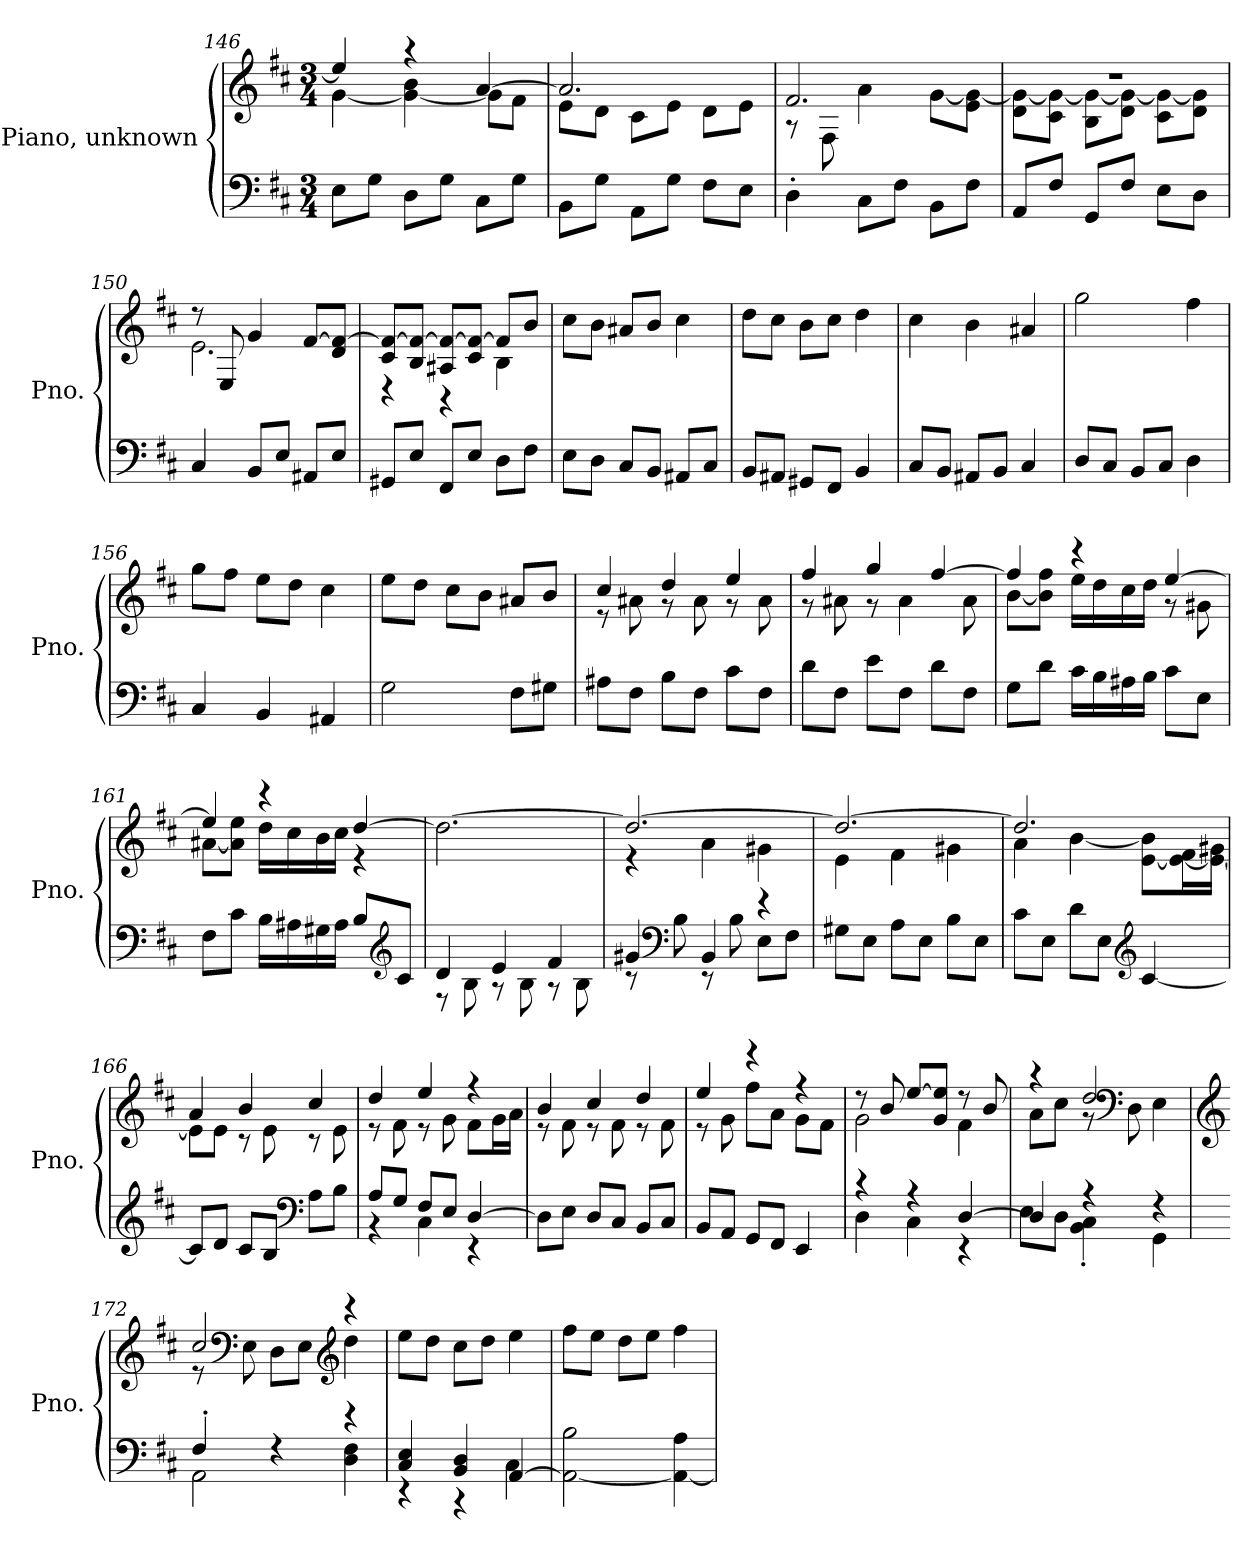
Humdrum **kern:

**kern	**kern
*part1	*part1
*staff2	*staff1
*I"Piano, unknown	*
*I'Pno.	*
*clefF4	*clefG2
*k[f#c#]	*k[f#c#]
*M3/4	*M3/4
=146	=146
*	*^
8E\L	4ee/]	[4g\
8G\J	.	.
8D\L	4r	4g\_ 4b\
8G\J	.	.
8C#\L	[4a/	8g\L]
8G\J	.	8f#\J
=147	=147	=147
8BB\L	2.a/]	8e\L
8G\J	.	8d\J
8AA\L	.	8c#\L
8G\J	.	8e\J
8F#\L	.	8d\L
8E\J	.	8e\J
!!LO:LB:g=z	!!
=148	=148	=148
4D'\	2.f#/	8r
.	.	8F#\
8C#\L	.	4a\
8F#\J	.	.
8BB\L	.	[8g\L
8F#\J	.	8e\ 8g\_J
=149	=149	=149
8AA/L	2.r	8d\ 8g\_L
8F#/J	.	8c#\ 8g\_J
8GG/L	.	8B\ 8g\_L
8F#/J	.	8d\ 8g\_J
8E\L	.	8c#\ 8g\_L
8D\J	.	8d\ 8g\]J
=150	=150	=150
4C#/	8r	2.e\
.	8E/	.
8BB/L	4g/	.
8E/J	.	.
8AA#X/L	[8f#/L	.
8E/J	8d/ 8f#/_J	.
=151	=151	=151
8GG#X/L	8c#/ 8f#/_L	4r
8E/J	8B/ 8f#/_J	.
8FF#/L	8A#X/ 8f#/_L	4r
8E/J	8c#/ 8f#/_J	.
8D\L	8f#/L]	4B\
8F#\J	8b/J	.
*	*v	*v
!!LO:LB:g=z
=152	=152
8E\L	8cc#\L
8D\J	8b\J
8C#/L	8a#X/L
8BB/J	8b/J
8AA#X/L	4cc#\
8C#/J	.
=153	=153
8BB/L	8dd\L
8AA#X/J	8cc#\J
8GG#X/L	8b\L
8FF#/J	8cc#\J
4BB/	4dd\
=154	=154
8C#/L	4cc#\
8BB/J	.
8AA#X/L	4b\
8BB/J	.
4C#/	4a#X/
=155	=155
8D/L	2gg\
8C#/J	.
8BB/L	.
8C#/J	.
4D\	4ff#\
=156	=156
4C#/	8gg\L
.	8ff#\J
4BB/	8ee\L
.	8dd\J
4AA#X/	4cc#\
=157	=157
2G\	8ee\L
.	8dd\J
.	8cc#\L
.	8b\J
8F#\L	8a#X/L
8G#X\J	8b/J
!!LO:LB:g=z
=158	=158
*	*^
8A#X\L	4cc#/	8r
8F#\J	.	8a#X\
8B\L	4dd/	8r
8F#\J	.	8a#\
8c#\L	4ee/	8r
8F#\J	.	8a#\
=159	=159	=159
8d\L	4ff#/	8r
8F#\J	.	8a#X\
8e\L	4gg/	8r
8F#\J	.	4a#\
8d\L	[4ff#/	.
8F#\J	.	8a#\
=160	=160	=160
8G\L	4ff#/]	[8b\L
8d\J	.	8b\] 8ff#\J
16c#\LL	4r	16ee\LL
16B\	.	16dd\
16A#X\	.	16cc#\
16B\JJ	.	16dd\JJ
8c#\L	[4ee/	8r
8E\J	.	8g#X\
=161	=161	=161
8F#\L	4ee/]	[8a#X\L
8c#\J	.	8a#\] 8ee\J
16B\LL	4r	16dd\LL
16A#X\	.	16cc#\
16G#X\	.	16b\
16A#\JJ	.	16cc#\JJ
8B/L	[4dd/	4r
*clefG2	*	*
8c#/J	.	.
*	*v	*v
!!LO:LB:g=z
=162	=162
*^	*
4d/	8r	2.dd\_
.	8B\	.
4e/	8r	.
.	8B\	.
4f#/	8r	.
.	8B\	.
=163	=163	=163
*	*	*^
4g#X/	8r	2.dd/_	4r
*clefF4	*	*	*
.	8B\	.	.
4BB/	8r	.	4a\
.	8B\	.	.
4r	8E\L	.	4g#X\
.	8F#\J	.	.
*v	*v	*	*
=164	=164	=164
8G#X\L	2.dd/_	4e\
8E\J	.	.
8A\L	.	4f#\
8E\J	.	.
8B\L	.	4g#X\
8E\J	.	.
=165	=165	=165
8c#\L	2.dd/]	4a\
8E\J	.	.
8d\L	.	[4b\
8E\J	.	.
*clefG2	*	*
[4c#/	.	[8e\ 8b\]L
.	.	16e\_ 16f#\L
.	.	16e\_ 16g#X\JJ
=166	=166	=166
8c#/L]	4a/	8e\L]
8d/J	.	8e\J
8c#/L	4b/	8r
8B/J	.	8e\
*clefF4	*	*
8A\L	4cc#/	8r
8B\J	.	8e\
!!LO:PB:g=z	!!
=167	=167	=167
*^	*	*
8A/L	4r	4dd/	8r
8G/J	.	.	8f#\
8F#/L	4C#\	4ee/	8r
8E/J	.	.	8g\
[4D/	4r	4r	8f#\L
.	.	.	16g\L
.	.	.	16a\JJ
*v	*v	*	*
=168	=168	=168
8D\L]	4b/	8r
8E\J	.	8f#\
8D/L	4cc#/	8r
8C#/J	.	8f#\
8BB/L	4dd/	8r
8C#/J	.	8f#\
=169	=169	=169
8BB/L	4ee/	8r
8AA/J	.	8g\
8GG/L	4r	8ff#\L
8FF#/J	.	8a\J
4EE/	4r	8g\L
.	.	8f#\J
=170	=170	=170
*^	*	*
4r	4D\	8r	2g\
.	.	8b/	.
4r	4C#\	[8ee/L	.
.	.	8g/ 8ee/]J	.
[4D/	4r	8r	4f#\
.	.	8b/	.
=171	=171	=171	=171
4D/]	8E\L	4r	8a\L
.	8D\J	.	8cc#\J
4r	4BB\' 4C#\'	2dd/	8r
*	*	*clefF4	*
.	.	.	8D\
4r	4GG\	.	4E\
!!LO:LB:g=z	!!
=172	=172	=172	=172
*	*	*clefG2	*
4F#'/	2AA\	2cc#/	8r
*	*	*clefF4	*
.	.	.	8E\
4r	.	.	8D\L
.	.	.	8E\J
*	*	*clefG2	*
4r	4D\ 4F#\	4r	4dd\
*	*	*v	*v
=173	=173	=173
4C#/ 4E/	4r	8ee\L
.	.	8dd\J
4BB/ 4D/	4r	8cc#\L
.	.	8dd\J
[4AA/	4C#\	4ee\
*v	*v	*
=174	=174
2AA\_ 2B\	8ff#\L
.	8ee\J
.	8dd\L
.	8ee\J
4AA\_ 4A\	4ff#\
=	=
*-	*-
